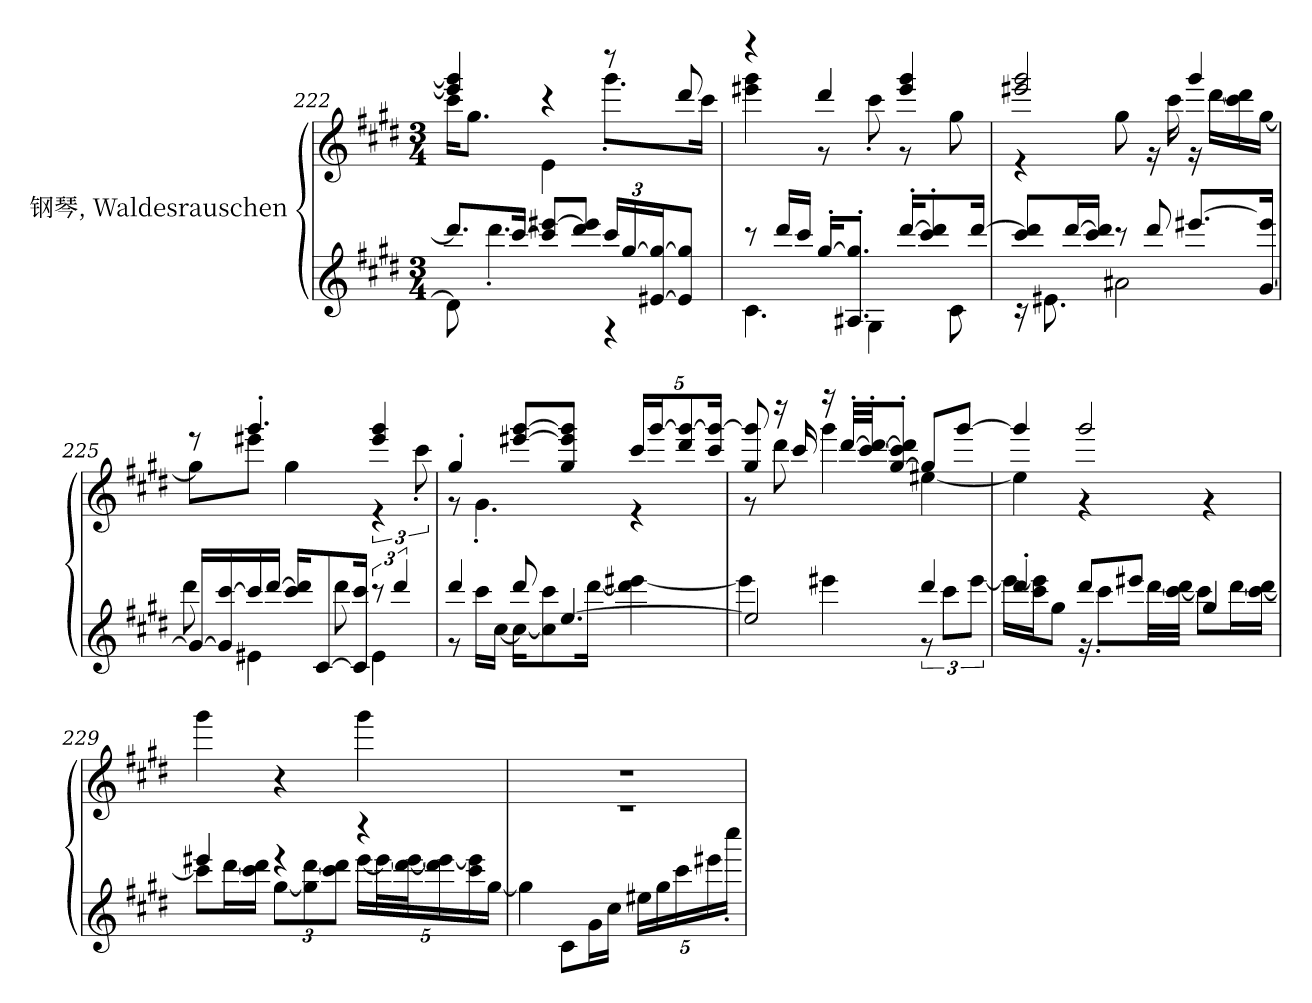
**kern	**kern
*part1	*part1
*staff2	*staff1
*I"钢琴, Waldesrauschen	*
*clefG2	*clefG2
*k[f#c#g#d#]	*k[f#c#g#d#]
*M3/4	*M3/4
=222	=222
*^	*^
8.ddd#/L]	8d#\]	4eee#/] 4ggg#/]	16ccc#\KL
.	.	.	8.gg#\J
.	4.ddd#'\	.	.
[16ccc#/Jk	.	.	.
8ccc#/] [8eee#X/L	.	4r	4e\
8ddd#/ 8eee#/]J	.	.	.
*Xbrackettup	*	*	*
24ccc#/LL	4r	8r	8.ggg#'\L
[24gg#/	.	.	.
[24e#X/ 24gg#/_J	.	.	.
8e#/] 8gg#/]J	.	8ddd#/	.
.	.	.	16ccc#\Jk
!!LO:LB:g=z	!!
=223	=223	=223	=223
8r	4.c#\	4r	4eee#X\ 4ggg#\
16ddd#/LL	.	.	.
16ccc#/JJ	.	.	.
[16gg#'/KL	.	4ddd#/	8r
8.A#X/' 8.gg#/]'J	.	.	.
.	4G#\	.	8ccc#'\
[16ddd#'/KL	.	4eee#/ 4ggg#/	8r
8ccc#/' 8ddd#/]'	.	.	.
.	8c#\	.	8gg#\
[16ddd#/Jk	.	.	.
=224	=224	=224	=224
8ccc#/ 8ddd#/]L	16r	2eee#X/ 2ggg#/	4r
.	8.e#X\	.	.
[16ddd#/L	.	.	.
16ccc#/ 16ddd#/]JJ	.	.	.
8r	2a#X\	.	8gg#\
8ddd#/	.	.	16r
.	.	.	16ccc#\
[8.eee#X/L	.	4ggg#/	16r
.	.	.	[16ddd#\LL
.	.	.	16ccc#\ 16ddd#\]
[16g#/ 16eee#/]Jk	.	.	[16gg#\JJ
!!LO:LB:g=z	!!
=225	=225	=225	=225
16g#/LL_	8ddd#\	8r	8gg#\L]
16g#/] [16ccc#/	.	.	.
16ccc#/]	4e#X\	4.ggg#'/	8eee#X\J
[16ddd#/JJ	.	.	.
16ccc#/ 16ddd#/]KL	.	.	4gg#\
[8c#/	.	.	.
.	8ddd#\	.	.
16c#/] 16ccc#/Jk	.	.	.
*brackettup	*	*	*
12r	4e#\	4eee#/ 4ggg#/	6r
6ddd#/	.	.	.
.	.	.	12ccc#'\
=226	=226	=226	=226
4ddd#/	8r	4gg#'/	8r
.	16ccc#\LL	.	4.g#'\
.	[16cc#\JJ	.	.
8ddd#/	16cc#\KL_	[8eee#X/ [8ggg#/L	.
.	8cc#\] 8ccc#\	.	.
[4.ee/	.	8gg#/ 8eee#/] 8ggg#/]J	.
.	[16ddd#\Jk	.	.
*	*	*Xbrackettup	*
.	4ddd#\] [4eee#X\	20ccc#/LL	4r
.	.	[20ggg#/J	.
.	.	10ddd#/ 10ggg#/_	.
.	.	20ccc#/ 20ggg#/_Jk	.
!!LO:LB:g=z	!!
=227	=227	=227	=227
2ee/]	4eee#\]	8gg#/ 8ggg#/]	8r
.	.	16r	8ddd#\
.	.	16ccc#/	.
.	4eee#X\	16r	4ggg#\
.	.	[32ddd#'/LLL	.
.	.	[32ccc#/' 32ddd#/_'JJ	.
.	.	[8gg#/' 8ccc#/]' 8ddd#/]'J	.
4ddd#/	12r	8gg#/L]	[4ee#X\
.	12ccc#\L	.	.
.	.	[8ggg#/J	.
.	[12eee#\J	.	.
=228	=228	=228	=228
4ddd#'/	16eee#\LL_	4ggg#/]	4ee#\]
.	16ccc#\ 16eee#\]J	.	.
.	8gg#\J	.	.
8ddd#/L	16r	2ggg#/	4r
.	8ccc#'\L	.	.
8eee#X/J	.	.	.
.	[32ddd#\LL	.	.
.	[32ccc#\ 32ddd#\]JJJ	.	.
4gg#/	8ccc#\L]	.	4r
.	[16ddd#\L	.	.
.	[16ccc#\ 16ddd#\]JJ	.	.
*	*	*v	*v
!!LO:PB:g=z
=229	=229	=229
4eee#X/	8ccc#\L]	4ggg#\
.	[16ddd#\L	.
.	16ccc#\ 16ddd#\]JJ	.
*	*Xbrackettup	*
4r	[12gg#\L	4r
.	12gg#\] [12ddd#\	.
.	12ccc#\ 12ddd#\]J	.
4r	[20eee#\LL	4ggg#\
.	40eee#\L_	.
.	[40ddd#\ 40eee#\_J	.
.	20ddd#\] 20eee#\_	.
.	20ccc#\ 20eee#\]	.
.	[20gg#\JJ	.
=230	=230	=230
2.r	4gg#\]	2.r
.	8c#\L	.
.	16g#\L	.
.	16cc#\JJ	.
.	20ee#X\LL	.
.	20gg#\	.
.	20ccc#\	.
.	20eee#X\	.
.	20cccc#'\JJ	.
*v	*v	*
=	=
*-	*-
